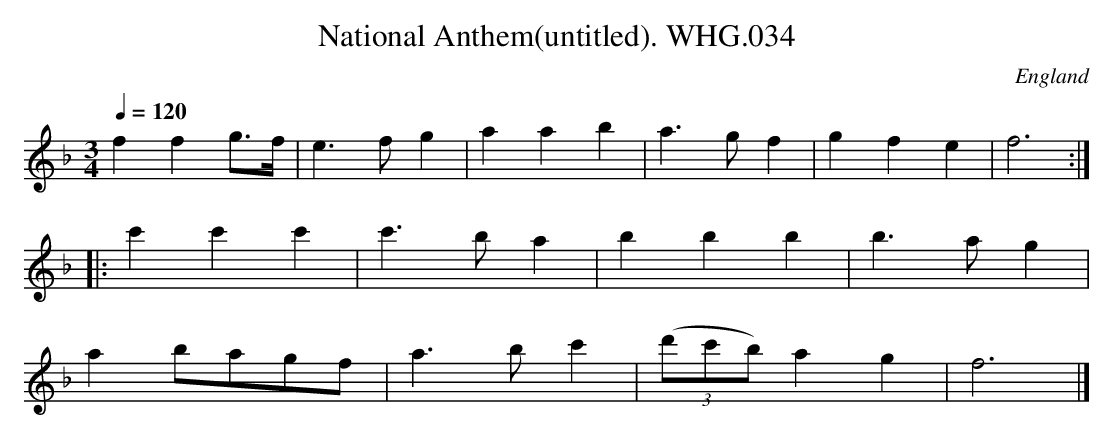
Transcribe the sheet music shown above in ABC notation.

X:1
T:National Anthem(untitled). WHG.034
L:1/8
M:3/4
O:England
Q:1/4=120
K:F
f2f2 g>f|e3f g2|a2a2 b2|a3g f2|g2f2 e2|f6:|
|:c'2c'2 c'2|c'3b a2|b2b2 b2|b3a g2|
a2 bagf|a3b c'2|((3d'c'b) a2 g2|f6|]
